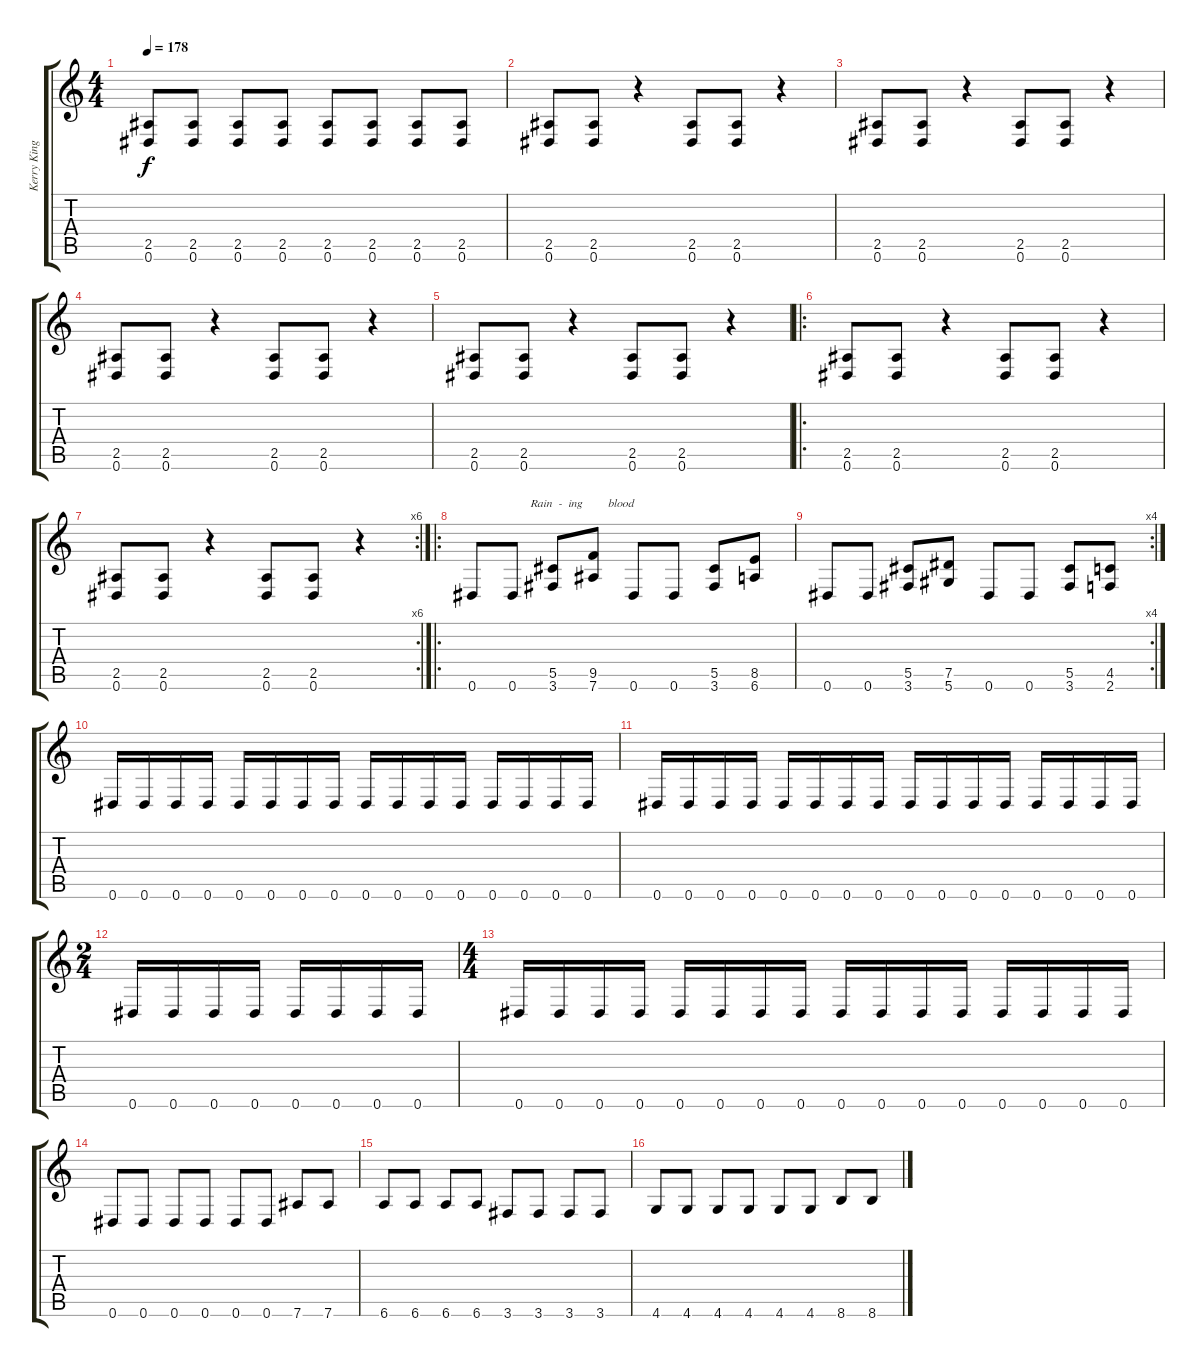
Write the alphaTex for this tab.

\track ("Kerry King - Guitar 1" "Kerry King") {instrument distortionguitar}
\staff {score tabs}
\tuning (Eb4 Bb3 Gb3 Db3 Ab2 Eb2) {hide}
\ts (4 4)
\tempo 178
\clef g2
\ks c
(2.5 0.6).8{dy f} (2.5 0.6).8 (2.5 0.6).8 (2.5 0.6).8 (2.5 0.6).8 (2.5 0.6).8 (2.5 0.6).8 (2.5 0.6).8 |
(2.5 0.6).8 (2.5 0.6).8 r.4 (2.5 0.6).8 (2.5 0.6).8 r.4 |
(2.5 0.6).8 (2.5 0.6).8 r.4 (2.5 0.6).8 (2.5 0.6).8 r.4 |
(2.5 0.6).8 (2.5 0.6).8 r.4 (2.5 0.6).8 (2.5 0.6).8 r.4 |
(2.5 0.6).8 (2.5 0.6).8 r.4 (2.5 0.6).8 (2.5 0.6).8 r.4 |
\ro
(2.5 0.6).8 (2.5 0.6).8 r.4 (2.5 0.6).8 (2.5 0.6).8 r.4 |
\rc 6
(2.5 0.6).8 (2.5 0.6).8 r.4 (2.5 0.6).8 (2.5 0.6).8 r.4 |
\ro
0.6.8 0.6.8{txt "      Rain  -  ing"} (5.5 3.6).8 (9.5 7.6).8{txt "     blood"} 0.6.8 0.6.8 (5.5 3.6).8 (8.5 6.6).8 |
\rc 4
0.6.8 0.6.8 (5.5 3.6).8 (7.5 5.6).8 0.6.8 0.6.8 (5.5 3.6).8 (4.5 2.6).8 |
0.6.16 0.6.16 0.6.16 0.6.16 0.6.16 0.6.16 0.6.16 0.6.16 0.6.16 0.6.16 0.6.16 0.6.16 0.6.16 0.6.16 0.6.16 0.6.16 |
0.6.16 0.6.16 0.6.16 0.6.16 0.6.16 0.6.16 0.6.16 0.6.16 0.6.16 0.6.16 0.6.16 0.6.16 0.6.16 0.6.16 0.6.16 0.6.16 |
\ts (2 4)
0.6.16 0.6.16 0.6.16 0.6.16 0.6.16 0.6.16 0.6.16 0.6.16 |
\ts (4 4)
0.6.16 0.6.16 0.6.16 0.6.16 0.6.16 0.6.16 0.6.16 0.6.16 0.6.16 0.6.16 0.6.16 0.6.16 0.6.16 0.6.16 0.6.16 0.6.16 |
0.6.8 0.6.8 0.6.8 0.6.8 0.6.8 0.6.8 7.6.8 7.6.8 |
6.6.8 6.6.8 6.6.8 6.6.8 3.6.8 3.6.8 3.6.8 3.6.8 |
4.6.8 4.6.8 4.6.8 4.6.8 4.6.8 4.6.8 8.6.8 8.6.8
